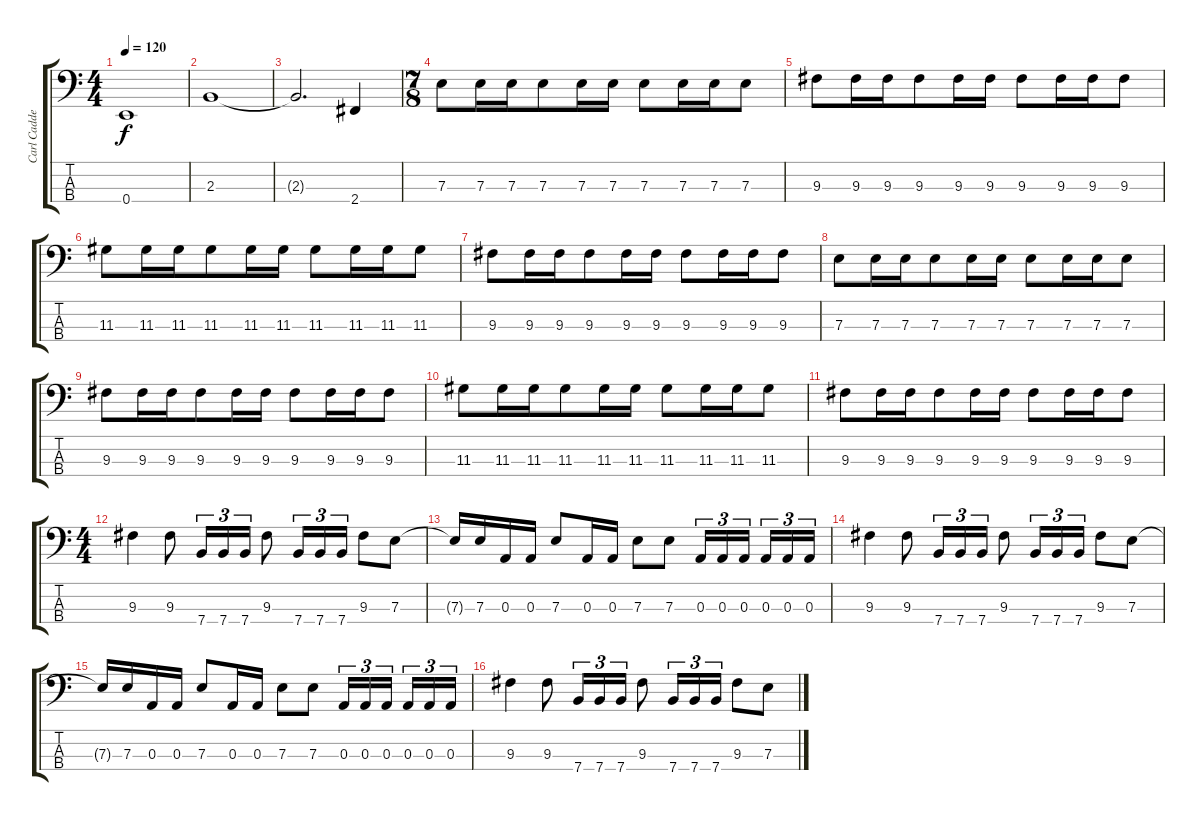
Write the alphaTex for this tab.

\track ("Carl Cadden-James" "Carl Cadde") {instrument electricbassfinger}
\staff {score tabs}
\tuning (G2 D2 A1 E1) {hide}
\ts (4 4)
\tempo 120
\clef f4
\ks c
0.4{t}.1{dy f} |
2.3.1 |
2.3{t}.2{d} 2.4.4 |
\ts (7 8)
7.3.8 7.3.16 7.3.16 7.3.8 7.3.16 7.3.16 7.3.8 7.3.16 7.3.16 7.3.8 |
9.3.8 9.3.16 9.3.16 9.3.8 9.3.16 9.3.16 9.3.8 9.3.16 9.3.16 9.3.8 |
11.3.8 11.3.16 11.3.16 11.3.8 11.3.16 11.3.16 11.3.8 11.3.16 11.3.16 11.3.8 |
9.3.8 9.3.16 9.3.16 9.3.8 9.3.16 9.3.16 9.3.8 9.3.16 9.3.16 9.3.8 |
7.3.8 7.3.16 7.3.16 7.3.8 7.3.16 7.3.16 7.3.8 7.3.16 7.3.16 7.3.8 |
9.3.8 9.3.16 9.3.16 9.3.8 9.3.16 9.3.16 9.3.8 9.3.16 9.3.16 9.3.8 |
11.3.8 11.3.16 11.3.16 11.3.8 11.3.16 11.3.16 11.3.8 11.3.16 11.3.16 11.3.8 |
9.3.8 9.3.16 9.3.16 9.3.8 9.3.16 9.3.16 9.3.8 9.3.16 9.3.16 9.3.8 |
\ts (4 4)
9.3.4 9.3.8 7.4.16{tu (3 2)} 7.4.16{tu (3 2)} 7.4.16{tu (3 2)} 9.3.8 7.4.16{tu (3 2)} 7.4.16{tu (3 2)} 7.4.16{tu (3 2)} 9.3.8 7.3.8 |
7.3{t}.16 7.3.16 0.3.16 0.3.16 7.3.8 0.3.16 0.3.16 7.3.8 7.3.8 0.3.16{tu (3 2)} 0.3.16{tu (3 2)} 0.3.16{tu (3 2) beam splitsecondary} 0.3.16{tu (3 2)} 0.3.16{tu (3 2)} 0.3.16{tu (3 2)} |
9.3.4 9.3.8 7.4.16{tu (3 2)} 7.4.16{tu (3 2)} 7.4.16{tu (3 2)} 9.3.8 7.4.16{tu (3 2)} 7.4.16{tu (3 2)} 7.4.16{tu (3 2)} 9.3.8 7.3.8 |
7.3{t}.16 7.3.16 0.3.16 0.3.16 7.3.8 0.3.16 0.3.16 7.3.8 7.3.8 0.3.16{tu (3 2)} 0.3.16{tu (3 2)} 0.3.16{tu (3 2) beam splitsecondary} 0.3.16{tu (3 2)} 0.3.16{tu (3 2)} 0.3.16{tu (3 2)} |
9.3.4 9.3.8 7.4.16{tu (3 2)} 7.4.16{tu (3 2)} 7.4.16{tu (3 2)} 9.3.8 7.4.16{tu (3 2)} 7.4.16{tu (3 2)} 7.4.16{tu (3 2)} 9.3.8 7.3.8
